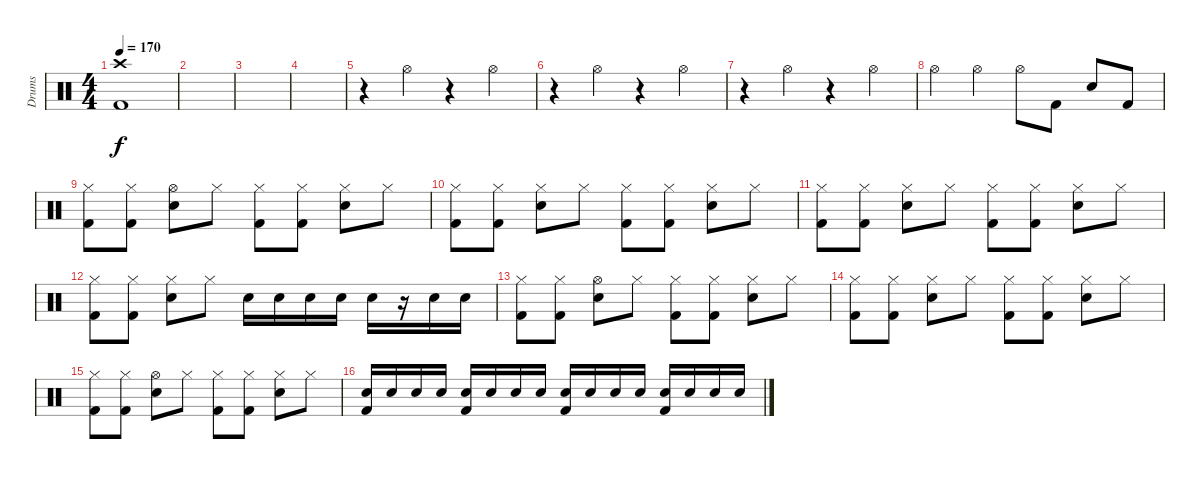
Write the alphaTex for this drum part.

\track ("Drums" "Drums") {instrument percussion}
\staff {score}
\articulation defaults
\ts (4 4)
\tempo 170
\clef neutral
\ks c
("Kick (hit) 2" "Crash high (hit)").1{dy f volume 16} |
|
|
|
r.4 "Hi-Hat (open)".4 r.4 "Hi-Hat (open)".4 |
r.4 "Hi-Hat (open)".4 r.4 "Hi-Hat (open)".4 |
r.4 "Hi-Hat (open)".4 r.4 "Hi-Hat (open)".4 |
"Hi-Hat (open)".4 "Hi-Hat (open)".4 "Hi-Hat (open)".8 "Kick (hit) 2".8 "Snare (hit) 2".8 "Kick (hit) 2".8 |
("Hi-Hat (closed)" "Kick (hit) 2").8 ("Hi-Hat (closed)" "Kick (hit) 2").8 ("Hi-Hat (open)" "Snare (hit) 2").8 "Hi-Hat (closed)".8 ("Hi-Hat (closed)" "Kick (hit) 2").8 ("Hi-Hat (closed)" "Kick (hit) 2").8 ("Hi-Hat (closed)" "Snare (hit) 2").8 "Hi-Hat (closed)".8 |
("Hi-Hat (closed)" "Kick (hit) 2").8 ("Hi-Hat (closed)" "Kick (hit) 2").8 ("Hi-Hat (closed)" "Snare (hit) 2").8 "Hi-Hat (closed)".8 ("Hi-Hat (closed)" "Kick (hit) 2").8 ("Hi-Hat (closed)" "Kick (hit) 2").8 ("Hi-Hat (closed)" "Snare (hit) 2").8 "Hi-Hat (closed)".8 |
("Hi-Hat (closed)" "Kick (hit) 2").8 ("Hi-Hat (closed)" "Kick (hit) 2").8 ("Hi-Hat (closed)" "Snare (hit) 2").8 "Hi-Hat (closed)".8 ("Hi-Hat (closed)" "Kick (hit) 2").8 ("Hi-Hat (closed)" "Kick (hit) 2").8 ("Hi-Hat (closed)" "Snare (hit) 2").8 "Hi-Hat (closed)".8 |
("Hi-Hat (closed)" "Kick (hit) 2").8 ("Hi-Hat (closed)" "Kick (hit) 2").8 ("Hi-Hat (closed)" "Snare (hit) 2").8 "Hi-Hat (closed)".8 "Snare (hit) 2".16 "Snare (hit) 2".16 "Snare (hit) 2".16 "Snare (hit) 2".16 "Snare (hit) 2".16 r.16 "Snare (hit) 2".16 "Snare (hit) 2".16 |
("Hi-Hat (closed)" "Kick (hit) 2").8 ("Hi-Hat (closed)" "Kick (hit) 2").8 ("Hi-Hat (open)" "Snare (hit) 2").8 "Hi-Hat (closed)".8 ("Hi-Hat (closed)" "Kick (hit) 2").8 ("Hi-Hat (closed)" "Kick (hit) 2").8 ("Hi-Hat (closed)" "Snare (hit) 2").8 "Hi-Hat (closed)".8 |
("Hi-Hat (closed)" "Kick (hit) 2").8 ("Hi-Hat (closed)" "Kick (hit) 2").8 ("Hi-Hat (closed)" "Snare (hit) 2").8 "Hi-Hat (closed)".8 ("Hi-Hat (closed)" "Kick (hit) 2").8 ("Hi-Hat (closed)" "Kick (hit) 2").8 ("Hi-Hat (closed)" "Snare (hit) 2").8 "Hi-Hat (closed)".8 |
("Hi-Hat (closed)" "Kick (hit) 2").8 ("Hi-Hat (closed)" "Kick (hit) 2").8 ("Hi-Hat (open)" "Snare (hit) 2").8 "Hi-Hat (closed)".8 ("Hi-Hat (closed)" "Kick (hit) 2").8 ("Hi-Hat (closed)" "Kick (hit) 2").8 ("Hi-Hat (closed)" "Snare (hit) 2").8 "Hi-Hat (closed)".8 |
("Snare (hit) 2" "Kick (hit) 2").16 "Snare (hit) 2".16 "Snare (hit) 2".16 "Snare (hit) 2".16 ("Snare (hit) 2" "Kick (hit) 2").16 "Snare (hit) 2".16 "Snare (hit) 2".16 "Snare (hit) 2".16 ("Snare (hit) 2" "Kick (hit) 2").16 "Snare (hit) 2".16 "Snare (hit) 2".16 "Snare (hit) 2".16 ("Snare (hit) 2" "Kick (hit) 2").16 "Snare (hit) 2".16 "Snare (hit) 2".16 "Snare (hit) 2".16
